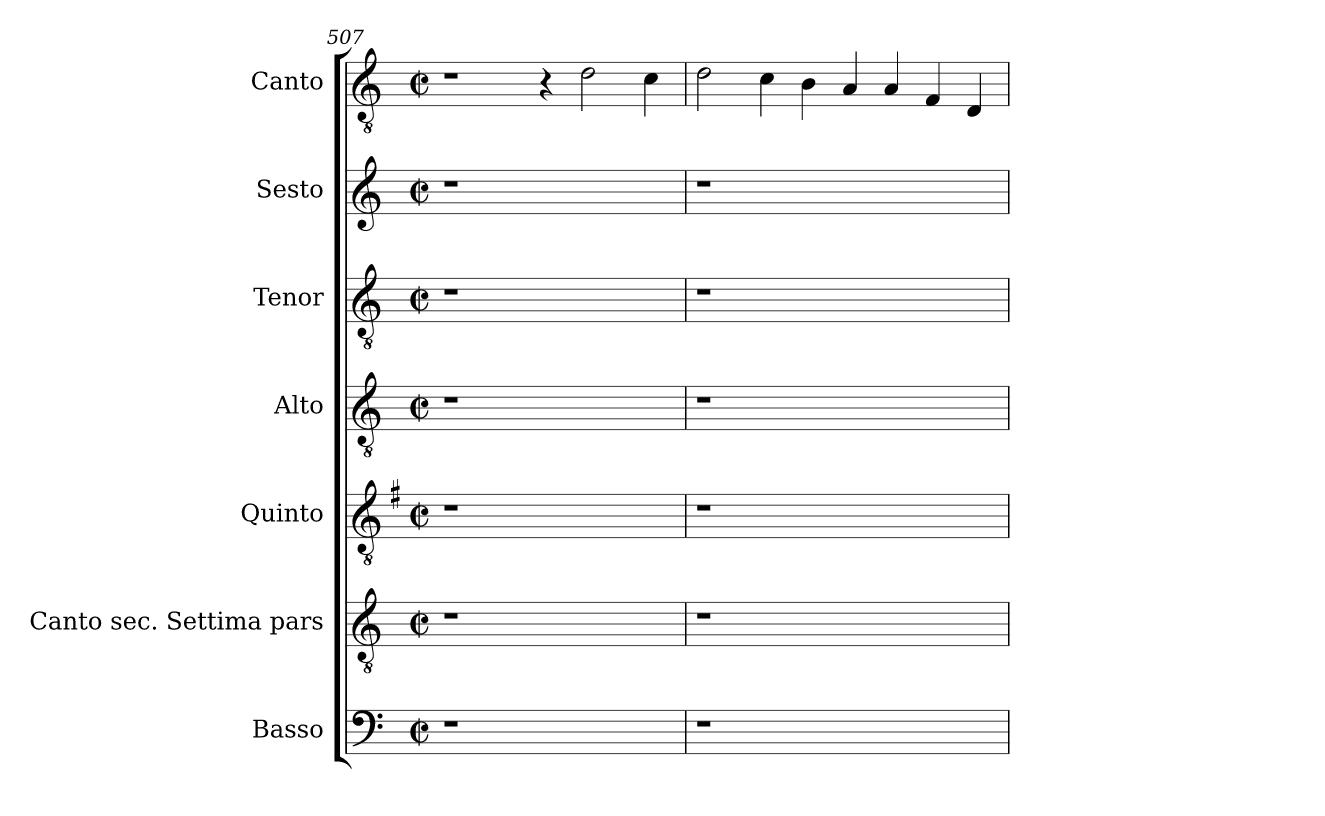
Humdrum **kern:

**kern	**kern	**kern	**kern	**kern	**kern	**kern
*part7	*part6	*part5	*part4	*part3	*part2	*part1
*staff7	*staff6	*staff5	*staff4	*staff3	*staff2	*staff1
*I"Basso	*I"Canto sec. Settima pars	*I"Quinto	*I"Alto	*I"Tenor	*I"Sesto	*I"Canto
*	*	*I'Quinto	*I'Alto	*I'Tenor	*I'Sesto	*I'Canto
*clefF4	*clefGv2	*clefGv2	*clefGv2	*clefGv2	*clefG2	*clefGv2
*k[]	*k[]	*k[f#]	*k[]	*k[]	*k[]	*k[]
*C:	*C:	*G:	*C:	*C:	*C:	*C:
*M2/2	*M2/2	*M2/2	*M2/2	*M2/2	*M2/2	*M2/2
*met(c|)	*met(c|)	*met(c|)	*met(c|)	*met(c|)	*met(c|)	*met(c|)
=507	=507	=507	=507	=507	=507	=507
1r	1r	1r	1r	1r	1r	1r
1ryy	1ryy	1ryy	1ryy	1ryy	1ryy	4r
.	.	.	.	.	.	2d\
.	.	.	.	.	.	4c\
=508	=508	=508	=508	=508	=508	=508
1r	1r	1r	1r	1r	1r	2d\
.	.	.	.	.	.	4c\
.	.	.	.	.	.	4B\
1ryy	1ryy	1ryy	1ryy	1ryy	1ryy	4A/
.	.	.	.	.	.	4A/
.	.	.	.	.	.	4F/
.	.	.	.	.	.	4D/
=	=	=	=	=	=	=
*-	*-	*-	*-	*-	*-	*-
